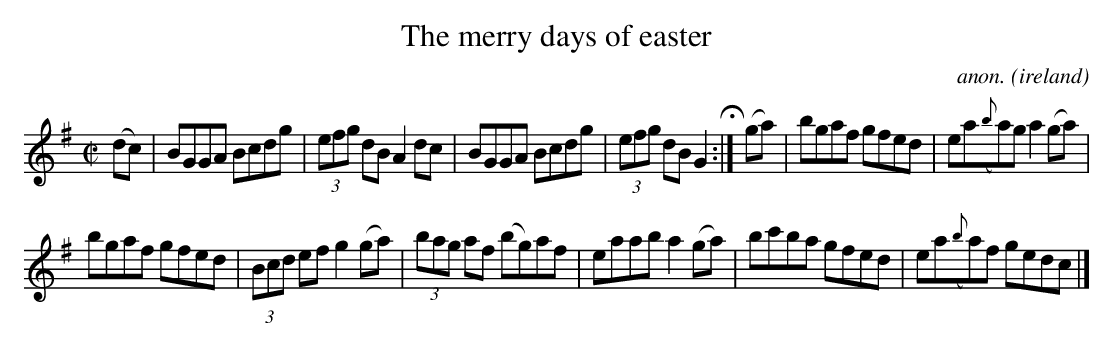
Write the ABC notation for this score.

X:1
T:The merry days of easter
O:ireland
C:anon.
M:C|
L:1/8
K:G
(dc)W|BGGA Bcdg|(3efg dB A2dc|BGGA Bcdg|(3efg dB G2H:|(ga)|bgaf gfed|ea({b}a)g a2(ga)|
bgaf gfed|(3Bcd ef g2(ga)|(3bag af (bg)af|eaab a2(ga)|bc'ba gfed|ea({b}a)f gedcW|]
